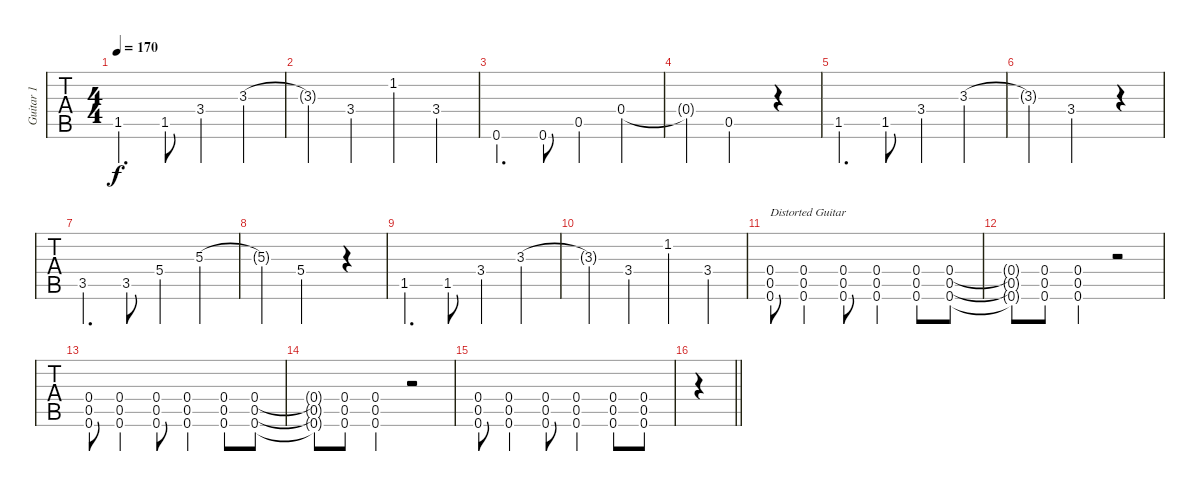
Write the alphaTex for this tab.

\track ("Guitar 1" "Guitar 1") {instrument distortionguitar}
\staff {tabs}
\tuning (D4 A3 F3 C3 G2 C2) {hide}
\ts (4 4)
\tempo 170
\clef g2
\ks c
1.5.4{d dy f} 1.5.8 3.4.4 3.3.4 |
3.3{t}.4 3.4.4 1.2.4 3.4.4 |
0.6.4{d} 0.6.8 0.5.4 0.4.4 |
0.4{t}.4 0.5{st}.2 r.4 |
1.5.4{d} 1.5.8 3.4.4 3.3.4 |
3.3{t}.4 3.4{st}.2 r.4 |
3.5.4{d} 3.5.8 5.4.4 5.3.4 |
5.3{t}.4 5.4{st}.2 r.4 |
1.5.4{d} 1.5.8 3.4.4 3.3.4 |
3.3{t}.4 3.4.4 1.2.4 3.4.4 |
(0.4 0.5 0.6).8{txt "Distorted Guitar" instrument distortionguitar} (0.4{st} 0.5{st} 0.6{st}).4 (0.4 0.5 0.6).8 (0.4{st} 0.5{st} 0.6{st}).4 (0.4 0.5 0.6).8 (0.4{st} 0.5{st} 0.6{st}).8 |
(0.4{t} 0.5{t} 0.6{t}).8 (0.4 0.5 0.6).8 (0.4{st} 0.5{st} 0.6{st}).4 r.2 |
(0.4 0.5 0.6).8 (0.4{st} 0.5{st} 0.6{st}).4 (0.4 0.5 0.6).8 (0.4{st} 0.5{st} 0.6{st}).4 (0.4 0.5 0.6).8 (0.4{st} 0.5{st} 0.6{st}).8 |
(0.4{t} 0.5{t} 0.6{t}).8 (0.4 0.5 0.6).8 (0.4{st} 0.5{st} 0.6{st}).4 r.2 |
(0.4 0.5 0.6).8 (0.4{st} 0.5{st} 0.6{st}).4 (0.4 0.5 0.6).8 (0.4{st} 0.5{st} 0.6{st}).4 (0.4 0.5 0.6).8 (0.4{st} 0.5{st} 0.6{st}).8 |
\barLineRight lightlight
